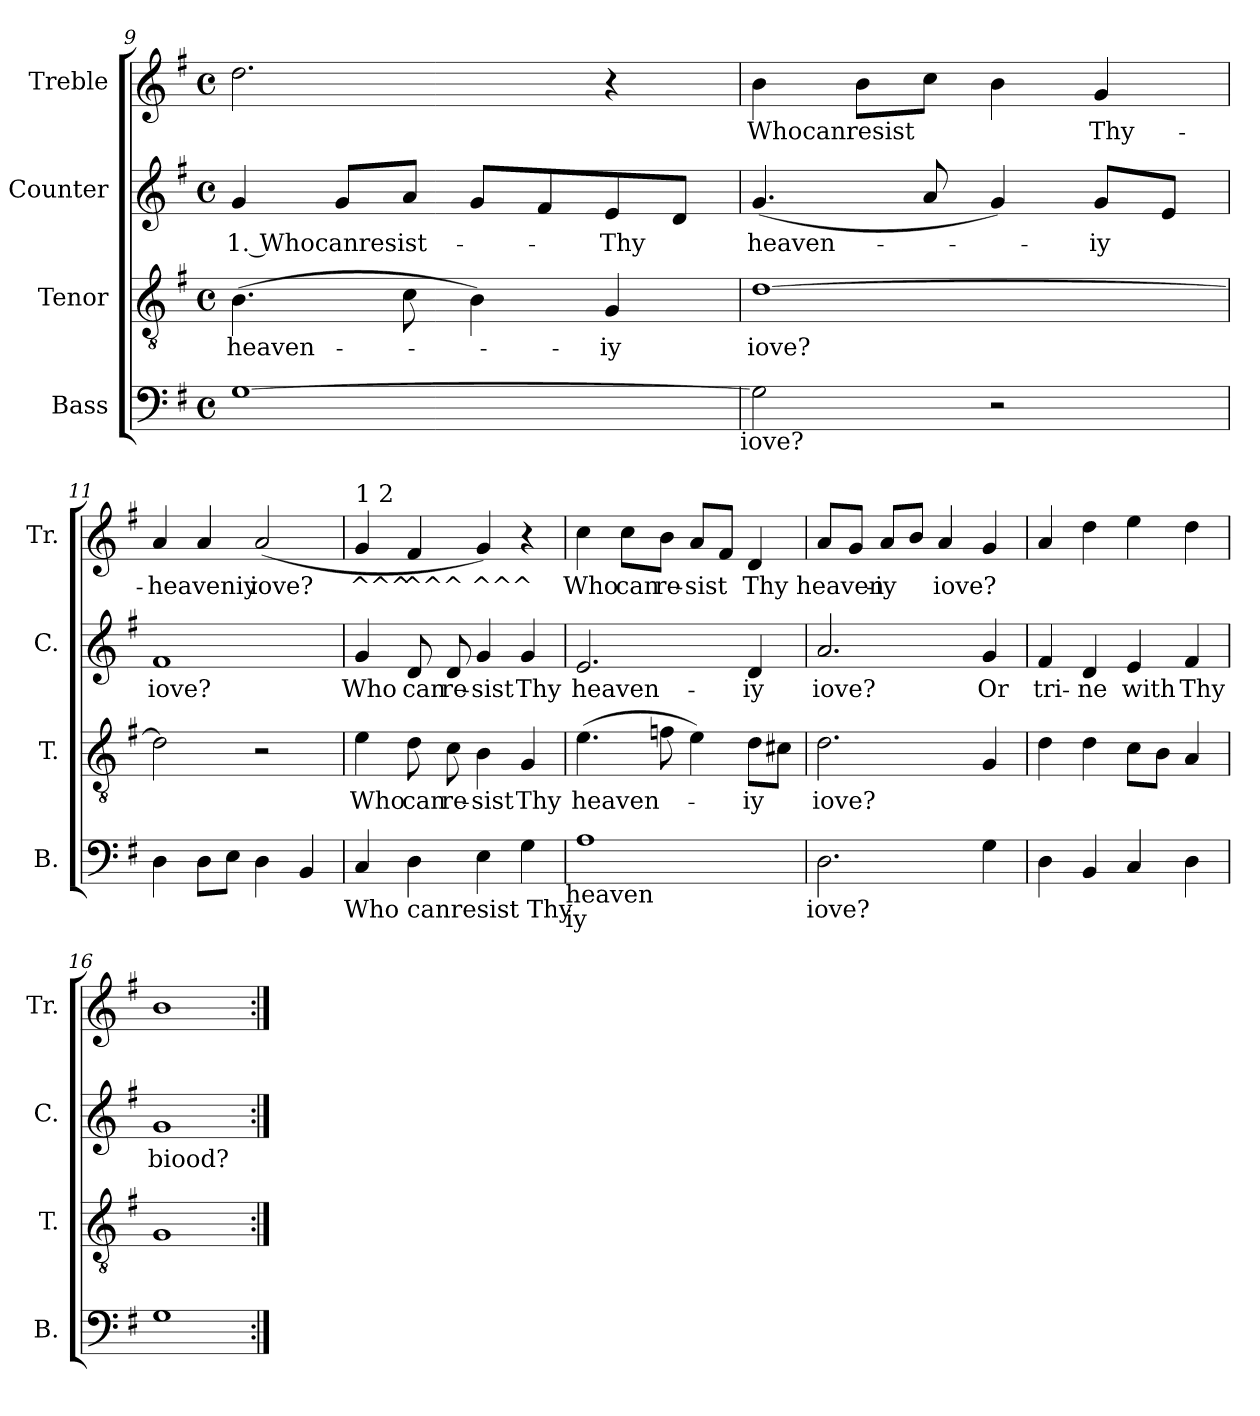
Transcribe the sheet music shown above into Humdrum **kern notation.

**kern	**kern	**text	**kern	**text	**kern	**text
*part4	*part3	*part3	*part2	*part2	*part1	*part1
*staff4	*staff3	*staff3	*staff2	*staff2	*staff1	*staff1
*I"Bass	*I"Tenor	*	*I"Counter	*	*I"Treble	*
*I'B.	*I'T.	*	*I'C.	*	*I'Tr.	*
*clefF4	*clefGv2	*	*clefG2	*	*clefG2	*
*ITrd7c12	*	*	*	*	*	*
*k[f#]	*k[f#]	*	*k[f#]	*	*k[f#]	*
*G:	*G:	*	*G:	*	*G:	*
*M4/4	*M4/4	*	*M4/4	*	*M4/4	*
*met(c)	*met(c)	*	*met(c)	*	*met(c)	*
=9	=9	=9	=9	=9	=9	=9
!	!	!LO:LY:b	!	!LO:LY:b:rj	!	!
[>1GG	(>4.B\	heaven-	4g/	1. Whocanresist-	2.dd\	.
.	.	.	8g/L	.	.	.
.	8c\	.	8a/J	.	.	.
.	4B\)	.	8g/L	.	.	.
.	.	.	8f#/	.	.	.
!	!	!LO:LY:b	!	!LO:LY:b	!	!
.	4G/	-iy	8e/	-Thy	4r	.
.	.	.	8d/J	.	.	.
!LO:TX:b:t=iove?	!	!	!	!	!	!
=10	=10	=10	=10	=10	=10	=10
!	!	!LO:LY:b	!	!LO:LY:b	!	!LO:LY:b
2GG\]	[>1d	iove?	(<4.g/	heaven-	4b\	Whocanresist
.	.	.	.	.	8b\L	.
.	.	.	8a/	.	8cc\J	.
2r	.	.	4g/)	.	4b\	.
!	!	!	!	!LO:LY:b	!	!LO:LY:b
.	.	.	8g/L	-iy	4g/	Thy-
.	.	.	8e/J	.	.	.
=11	=11	=11	=11	=11	=11	=11
!	!	!	!	!LO:LY:b	!	!LO:LY:b
4DD\	2d\]	.	1f#	iove?	4a/	-heaveniy
8DD\L	.	.	.	.	4a/	.
8EE\J	.	.	.	.	.	.
!	!	!	!	!	!	!LO:LY:b
4DD\	2r	.	.	.	(<2a/	iove?
4BBB/	.	.	.	.	.	.
!LO:TX:b:t=Who canresist Thy	!	!	!	!	!	!
!!LO:LB:g=z
=12	=12	=12	=12	=12	=12	=12
!	!	!	!	!	!LO:TX:a:t=1 2	!
!	!	!LO:LY:b	!	!LO:LY:b	!	!LO:LY:b
4CC/	4e\	Who	4g/	Who	4g/	^^^
!	!	!LO:LY:b	!	!LO:LY:b	!	!LO:LY:b
4DD\	8d\	can	8d/	can	4f#/	^^^
!	!	!LO:LY:b	!	!LO:LY:b	!	!
.	8c\	re-	8d/	re-	.	.
!	!	!LO:LY:b	!	!LO:LY:b	!	!LO:LY:b
4EE\	4B\	-sist	4g/	-sist	4g/)	^^^
!	!	!LO:LY:b	!	!LO:LY:b	!	!
4GG\	4G/	Thy	4g/	Thy	4r	.
!LO:TX:b:t=heaven	!	!	!	!	!	!
!LO:TX:b:t=iy	!	!	!	!	!	!
=13	=13	=13	=13	=13	=13	=13
!	!	!LO:LY:b	!	!LO:LY:b	!	!LO:LY:b
1AA	(>4.e\	heaven-	2.e/	heaven-	4cc\	Who
!	!	!	!	!	!	!LO:LY:b
.	.	.	.	.	8cc\L	can
!	!	!	!	!	!	!LO:LY:b
.	8fn\	.	.	.	8b\J	re-
!	!	!	!	!	!	!LO:LY:b
.	4e\)	.	.	.	8a/L	-sist
.	.	.	.	.	8f#/J	.
!	!	!LO:LY:b	!	!LO:LY:b	!	!LO:LY:b
.	8d\L	-iy	4d/	-iy	4d/	Thy
.	8c#X\J	.	.	.	.	.
!LO:TX:b:t=iove?	!	!	!	!	!	!
=14	=14	=14	=14	=14	=14	=14
!	!	!LO:LY:b	!	!LO:LY:b	!	!LO:LY:b
2.DD\	2.d\	iove?	2.a/	iove?	8a/L	heaven-
.	.	.	.	.	8g/J	.
!	!	!	!	!	!	!LO:LY:b
.	.	.	.	.	8a/L	-iy
.	.	.	.	.	8b/J	.
!	!	!	!	!	!	!LO:LY:b
.	.	.	.	.	4a/	iove?
!	!	!	!	!LO:LY:b	!	!
4GG\	4G/	.	4g/	Or	4g/	.
=15	=15	=15	=15	=15	=15	=15
!	!	!	!	!LO:LY:b	!	!
4DD\	4d\	.	4f#/	tri-	4a/	.
!	!	!	!	!LO:LY:b	!	!
4BBB/	4d\	.	4d/	-ne	4dd\	.
!	!	!	!	!LO:LY:b	!	!
4CC/	8c\L	.	4e/	with	4ee\	.
.	8B\J	.	.	.	.	.
!	!	!	!	!LO:LY:b	!	!
4DD\	4A/	.	4f#/	Thy	4dd\	.
=16	=16	=16	=16	=16	=16	=16
!	!	!	!	!LO:LY:b	!	!
1GG	1G	.	1g	biood?	1b	.
=:|!	=:|!	=:|!	=:|!	=:|!	=:|!	=:|!
*-	*-	*-	*-	*-	*-	*-
